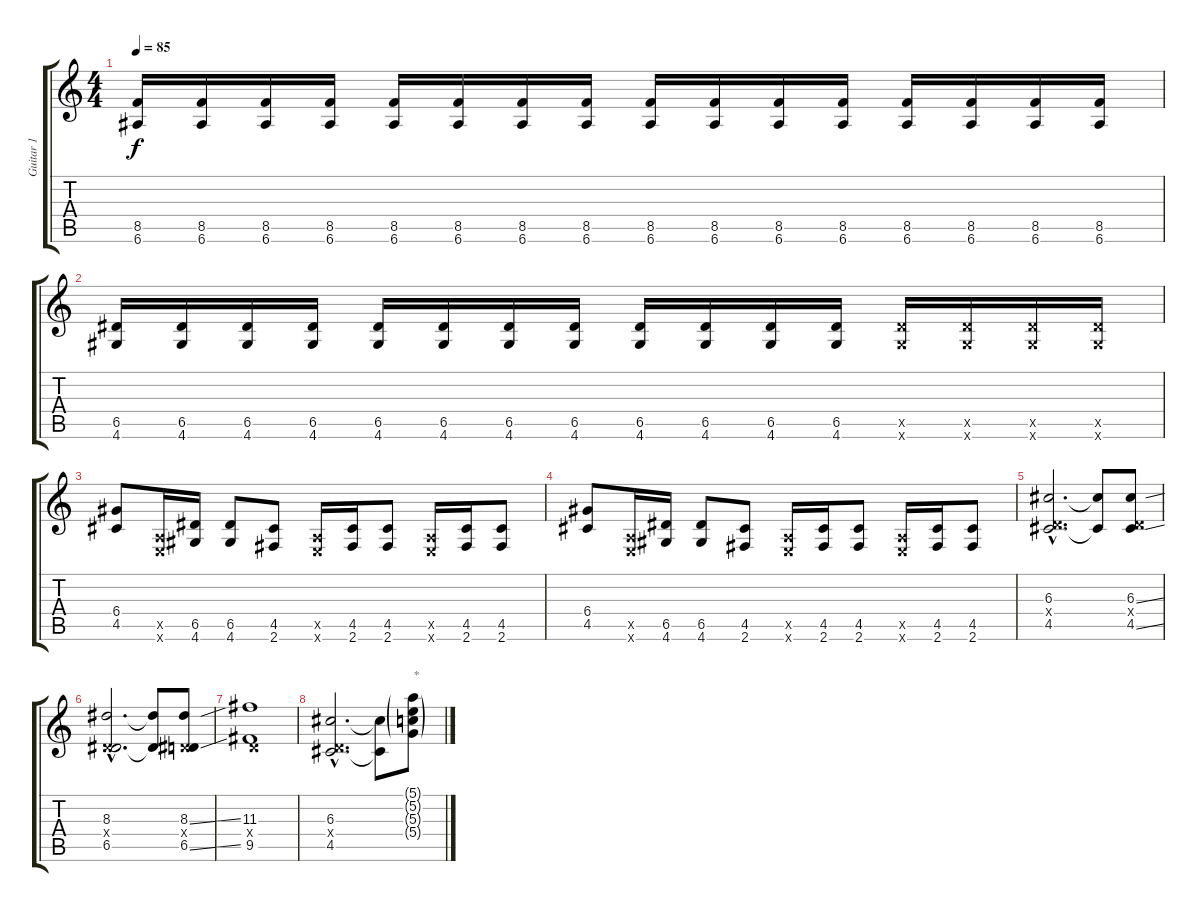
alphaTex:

\track ("Guitar 1" "Guitar 1") {instrument distortionguitar}
\staff {score tabs}
\tuning (E4 B3 G3 D3 A2 E2) {hide}
\ts (4 4)
\tempo 85
\clef g2
\ks c
(8.5 6.6).16{dy f} (8.5 6.6).16 (8.5 6.6).16 (8.5 6.6).16 (8.5 6.6).16 (8.5 6.6).16 (8.5 6.6).16 (8.5 6.6).16 (8.5 6.6).16 (8.5 6.6).16 (8.5 6.6).16 (8.5 6.6).16 (8.5 6.6).16 (8.5 6.6).16 (8.5 6.6).16 (8.5 6.6).16 |
(6.5 4.6).16 (6.5 4.6).16 (6.5 4.6).16 (6.5 4.6).16 (6.5 4.6).16 (6.5 4.6).16 (6.5 4.6).16 (6.5 4.6).16 (6.5 4.6).16 (6.5 4.6).16 (6.5 4.6).16 (6.5 4.6).16 (6.5{x} 4.6{x}).16 (6.5{x} 4.6{x}).16 (6.5{x} 4.6{x}).16 (6.5{x} 4.6{x}).16 |
(6.4 4.5).8 (0.5{x} 0.6{x}).16 (6.5 4.6).16 (6.5 4.6).8 (4.5 2.6).8 (0.5{x} 0.6{x}).16 (4.5 2.6).16 (4.5 2.6).8 (0.5{x} 0.6{x}).16 (4.5 2.6).16 (4.5 2.6).8 |
(6.4 4.5).8 (0.5{x} 0.6{x}).16 (6.5 4.6).16 (6.5 4.6).8 (4.5 2.6).8 (0.5{x} 0.6{x}).16 (4.5 2.6).16 (4.5 2.6).8 (0.5{x} 0.6{x}).16 (4.5 2.6).16 (4.5 2.6).8 |
(6.3{hac} 0.4{hac x} 4.5{hac}).2{d} (6.3{t} 4.5{t}).8 (6.3{ss} 0.4{x} 4.5{ss}).8 |
(8.3{hac} 0.4{hac x} 6.5{hac}).2{d} (8.3{t} 6.5{t}).8 (8.3{ss} 0.4{x} 6.5{ss}).8 |
(11.3 0.4{x} 9.5).1 |
(6.3{hac} 0.4{hac x} 4.5{hac}).2{d} (6.3{t} 4.5{t}).8 (5.1{g} 5.2{g} 5.3{g} 5.4{g}).8{txt "*" instrument guitarharmonics}
